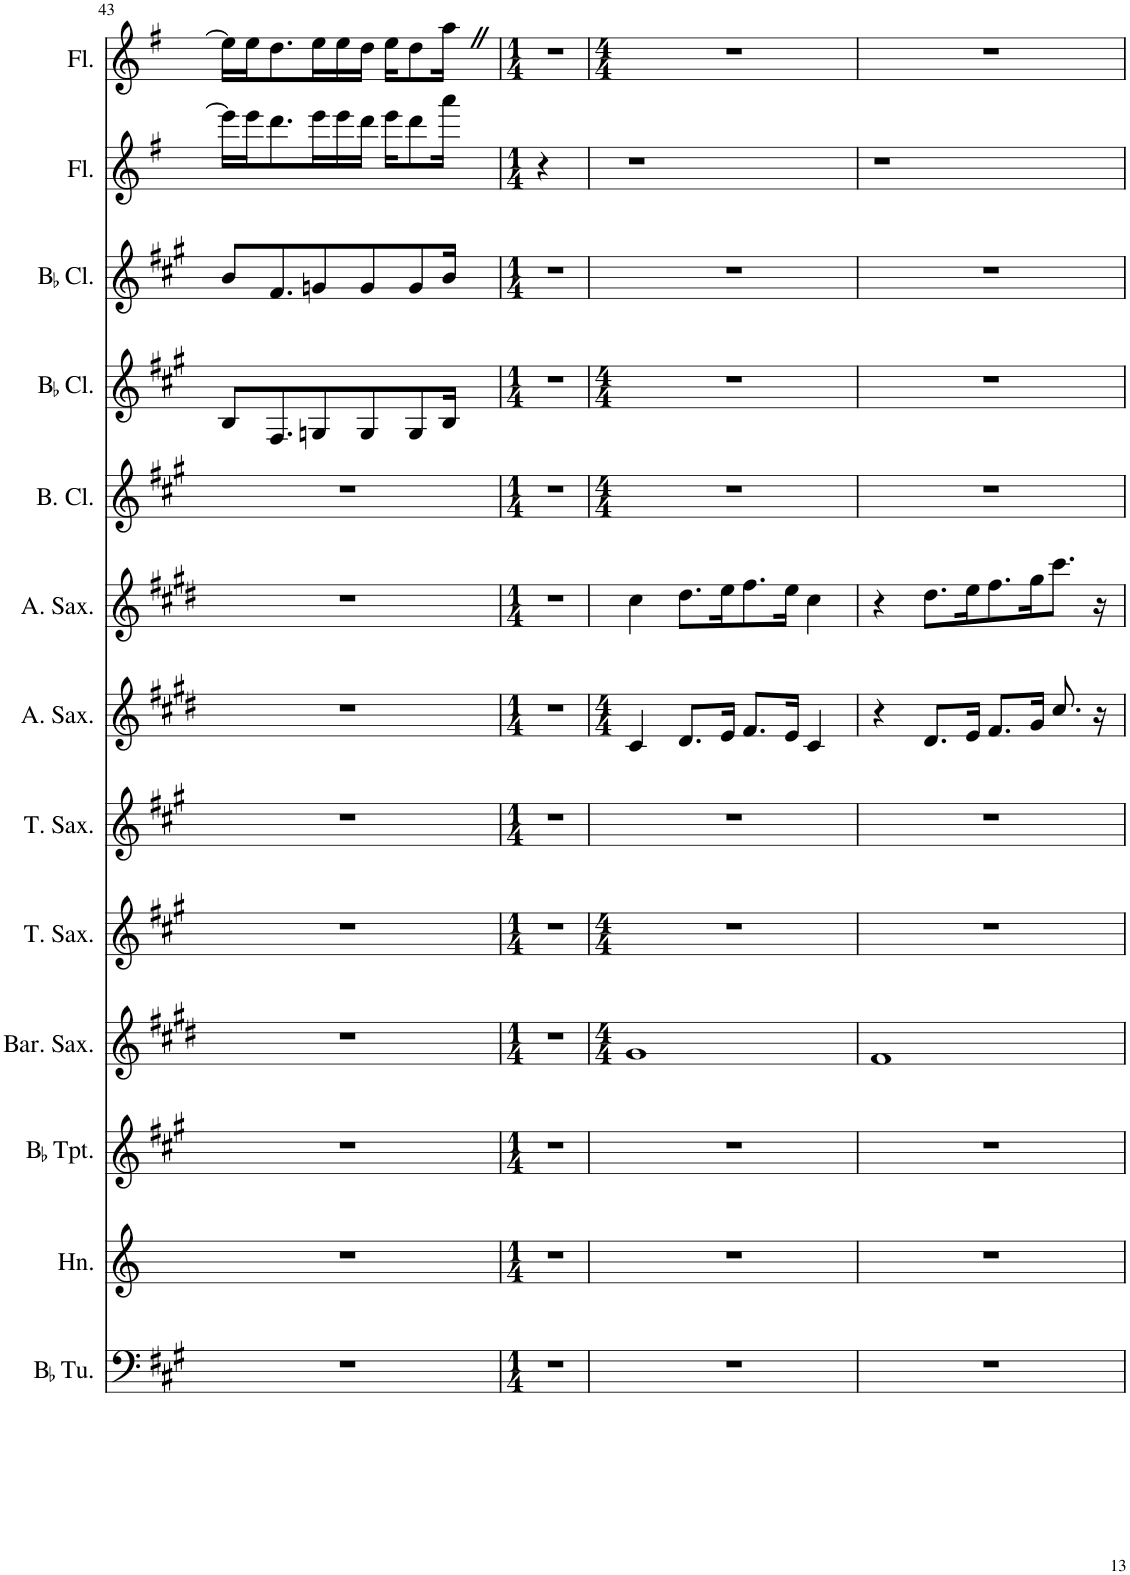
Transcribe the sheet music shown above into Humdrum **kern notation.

**kern	**kern	**kern	**kern	**kern	**kern	**kern	**kern	**kern	**kern	**kern	**kern	**kern
*part13	*part12	*part11	*part10	*part9	*part8	*part7	*part6	*part5	*part4	*part3	*part2	*part1
*staff13	*staff12	*staff11	*staff10	*staff9	*staff8	*staff7	*staff6	*staff5	*staff4	*staff3	*staff2	*staff1
*I"BaccidentalFlat Tuba	*I"Horn	*I"BaccidentalFlat Trumpet	*I"Baritone Saxophone	*I"Tenor Saxophone	*I"Tenor Saxophone	*I"Alto Saxophone	*I"Alto Saxophone	*I"Bass Clarinet	*I"BaccidentalFlat Clarinet	*I"BaccidentalFlat Clarinet	*I"Flute	*I"Flute
*I'BaccidentalFlat Tu.	*I'Hn.	*I'BaccidentalFlat Tpt.	*I'Bar. Sax.	*I'T. Sax.	*I'T. Sax.	*I'A. Sax.	*I'A. Sax.	*I'B. Cl.	*I'BaccidentalFlat Cl.	*I'BaccidentalFlat Cl.	*I'Fl.	*I'Fl.
!!LO:PB:g=z
*clefF4	*clefG2	*clefG2	*clefG2	*clefG2	*clefG2	*clefG2	*clefG2	*clefG2	*clefG2	*clefG2	*clefG2	*clefG2
*	*Trd4c7	*Trd1c2	*Trd12c21	*Trd8c14	*Trd8c14	*Trd5c9	*Trd5c9	*Trd8c14	*Trd1c2	*Trd1c2	*	*
*k[f#c#g#]	*k[]	*k[f#c#g#]	*k[f#c#g#d#]	*k[f#c#g#]	*k[f#c#g#]	*k[f#c#g#d#]	*k[f#c#g#d#]	*k[f#c#g#]	*k[f#c#g#]	*k[f#c#g#]	*k[f#]	*k[f#]
*M3/4	*M3/4	*M3/4	*M3/4	*M3/4	*M3/4	*M3/4	*M3/4	*M3/4	*M3/4	*M3/4	*M3/4	*M3/4
=43	=43	=43	=43	=43	=43	=43	=43	=43	=43	=43	=43	=43
2.r	2.r	2.r	2.r	2.r	2.r	2.r	2.r	2.r	8B/L	8b/L	16eee\LL]	16ee\LL]
.	.	.	.	.	.	.	.	.	.	.	16eee\J	16ee\J
.	.	.	.	.	.	.	.	.	8.F#/	8.f#/	8.ddd\	8.dd\
.	.	.	.	.	.	.	.	.	8Gn/	8gn/	16eee\L	16ee\L
.	.	.	.	.	.	.	.	.	.	.	16eee\	16ee\
.	.	.	.	.	.	.	.	.	8G/	8g/	16ddd\JJ	16dd\JJ
.	.	.	.	.	.	.	.	.	.	.	16eee\KL	16ee\KL
.	.	.	.	.	.	.	.	.	8G/	8g/	8ddd\	8dd\
.	.	.	.	.	.	.	.	.	16B/Jk	16b/Jk	16aaa\Jk	16aaZ\Jk
=44	=44	=44	=44	=44	=44	=44	=44	=44	=44	=44	=44	=44
*M1/4	*M1/4	*M1/4	*M1/4	*M1/4	*M1/4	*M1/4	*M1/4	*M1/4	*M1/4	*M1/4	*M1/4	*M1/4
4r	4r	4r	4r	4r	4r	4r	4r	4r	4r	4r	4r	4r
=45	=45	=45	=45	=45	=45	=45	=45	=45	=45	=45	=45	=45
*	*	*	*M4/4	*M4/4	*	*M4/4	*	*M4/4	*M4/4	*	*	*M4/4
4r	4r	4r	1g#	1r	4r	4c#/	4cc#\	1r	1r	4r	4r	1r
2.ryy	2.ryy	2.ryy	.	.	2.ryy	8.d#/L	8.dd#\L	.	.	2.ryy	2.ryy	.
.	.	.	.	.	.	16e/Jk	16ee\K	.	.	.	.	.
.	.	.	.	.	.	8.f#/L	8.ff#\	.	.	.	.	.
.	.	.	.	.	.	16e/Jk	16ee\Jk	.	.	.	.	.
.	.	.	.	.	.	4c#/	4cc#\	.	.	.	.	.
=46	=46	=46	=46	=46	=46	=46	=46	=46	=46	=46	=46	=46
4r	4r	4r	1f#	1r	4r	4r	4r	1r	1r	4r	4r	1r
2.ryy	2.ryy	2.ryy	.	.	2.ryy	8.d#/L	8.dd#\L	.	.	2.ryy	2.ryy	.
.	.	.	.	.	.	16e/Jk	16ee\K	.	.	.	.	.
.	.	.	.	.	.	8.f#/L	8.ff#\	.	.	.	.	.
.	.	.	.	.	.	16g#/Jk	16gg#\K	.	.	.	.	.
.	.	.	.	.	.	8.cc#/	8.ccc#\J	.	.	.	.	.
.	.	.	.	.	.	16r	16r	.	.	.	.	.
=	=	=	=	=	=	=	=	=	=	=	=	=
*-	*-	*-	*-	*-	*-	*-	*-	*-	*-	*-	*-	*-
